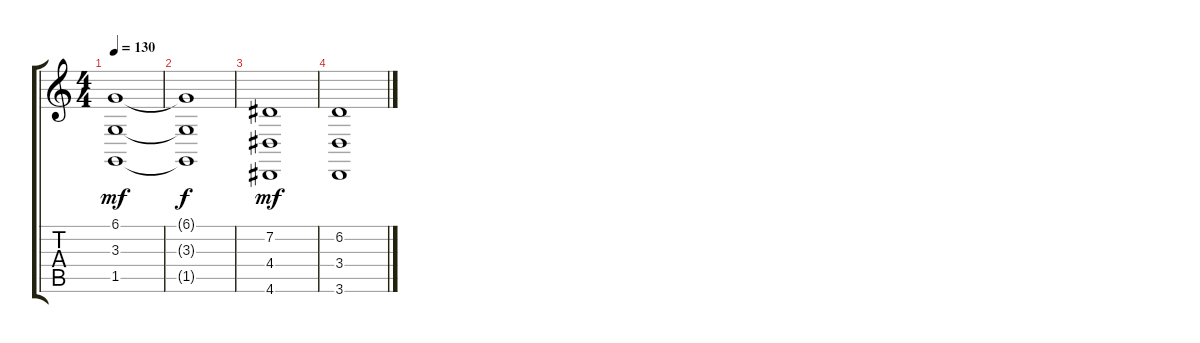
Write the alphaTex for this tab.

\track "" {instrument synthstrings1}
\staff {score tabs}
\tuning (Db4 Ab3 E3 B2 Gb2 B1) {hide}
\ts (4 4)
\tempo 130
\clef g2
\ks c
(6.1 3.3 1.5).1{dy mf} |
(6.1{t} 3.3{t} 1.5{t}).1{dy f} |
(7.2 4.4 4.6).1{dy mf} |
(6.2 3.4 3.6).1
